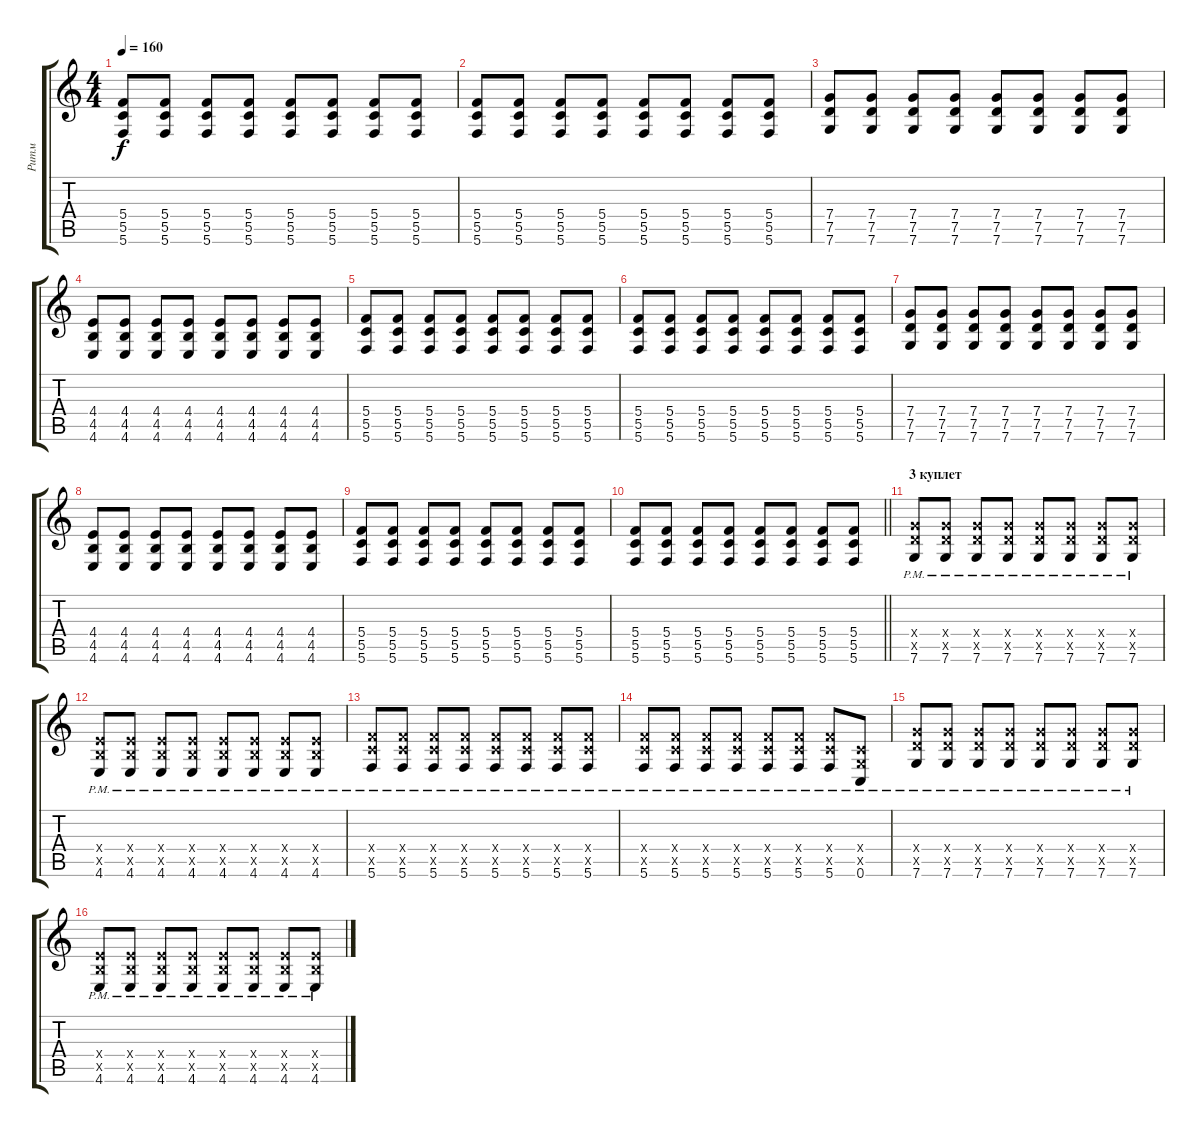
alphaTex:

\track ("Ритм" "Ритм") {instrument distortionguitar}
\staff {score tabs}
\tuning (D4 A3 F3 C3 G2 C2) {hide}
\ts (4 4)
\tempo 160
\clef g2
\ks c
(5.4 5.5 5.6).8{dy f} (5.4 5.5 5.6).8 (5.4 5.5 5.6).8 (5.4 5.5 5.6).8 (5.4 5.5 5.6).8 (5.4 5.5 5.6).8 (5.4 5.5 5.6).8 (5.4 5.5 5.6).8 |
(5.4 5.5 5.6).8 (5.4 5.5 5.6).8 (5.4 5.5 5.6).8 (5.4 5.5 5.6).8 (5.4 5.5 5.6).8 (5.4 5.5 5.6).8 (5.4 5.5 5.6).8 (5.4 5.5 5.6).8 |
(7.4 7.5 7.6).8 (7.4 7.5 7.6).8 (7.4 7.5 7.6).8 (7.4 7.5 7.6).8 (7.4 7.5 7.6).8 (7.4 7.5 7.6).8 (7.4 7.5 7.6).8 (7.4 7.5 7.6).8 |
(4.4 4.5 4.6).8 (4.4 4.5 4.6).8 (4.4 4.5 4.6).8 (4.4 4.5 4.6).8 (4.4 4.5 4.6).8 (4.4 4.5 4.6).8 (4.4 4.5 4.6).8 (4.4 4.5 4.6).8 |
(5.4 5.5 5.6).8 (5.4 5.5 5.6).8 (5.4 5.5 5.6).8 (5.4 5.5 5.6).8 (5.4 5.5 5.6).8 (5.4 5.5 5.6).8 (5.4 5.5 5.6).8 (5.4 5.5 5.6).8 |
(5.4 5.5 5.6).8 (5.4 5.5 5.6).8 (5.4 5.5 5.6).8 (5.4 5.5 5.6).8 (5.4 5.5 5.6).8 (5.4 5.5 5.6).8 (5.4 5.5 5.6).8 (5.4 5.5 5.6).8 |
(7.4 7.5 7.6).8 (7.4 7.5 7.6).8 (7.4 7.5 7.6).8 (7.4 7.5 7.6).8 (7.4 7.5 7.6).8 (7.4 7.5 7.6).8 (7.4 7.5 7.6).8 (7.4 7.5 7.6).8 |
(4.4 4.5 4.6).8 (4.4 4.5 4.6).8 (4.4 4.5 4.6).8 (4.4 4.5 4.6).8 (4.4 4.5 4.6).8 (4.4 4.5 4.6).8 (4.4 4.5 4.6).8 (4.4 4.5 4.6).8 |
(5.4 5.5 5.6).8 (5.4 5.5 5.6).8 (5.4 5.5 5.6).8 (5.4 5.5 5.6).8 (5.4 5.5 5.6).8 (5.4 5.5 5.6).8 (5.4 5.5 5.6).8 (5.4 5.5 5.6).8 |
\barLineRight lightlight
(5.4 5.5 5.6).8 (5.4 5.5 5.6).8 (5.4 5.5 5.6).8 (5.4 5.5 5.6).8 (5.4 5.5 5.6).8 (5.4 5.5 5.6).8 (5.4 5.5 5.6).8 (5.4 5.5 5.6).8 |
\section ("" "3 куплет")
(7.4{x} 7.5{x} 7.6{pm}).8 (7.4{x} 7.5{x} 7.6{pm}).8 (7.4{x} 7.5{x} 7.6{pm}).8 (7.4{x} 7.5{x} 7.6{pm}).8 (7.4{x} 7.5{x} 7.6{pm}).8 (7.4{x} 7.5{x} 7.6{pm}).8 (7.4{x} 7.5{x} 7.6{pm}).8 (7.4{x} 7.5{x} 7.6{pm}).8 |
(4.4{x} 4.5{x} 4.6{pm}).8 (4.4{x} 4.5{x} 4.6{pm}).8 (4.4{x} 4.5{x} 4.6{pm}).8 (4.4{x} 4.5{x} 4.6{pm}).8 (4.4{x} 4.5{x} 4.6{pm}).8 (4.4{x} 4.5{x} 4.6{pm}).8 (4.4{x} 4.5{x} 4.6{pm}).8 (4.4{x} 4.5{x} 4.6{pm}).8 |
(5.4{x} 5.5{x} 5.6{pm}).8 (5.4{x} 5.5{x} 5.6{pm}).8 (5.4{x} 5.5{x} 5.6{pm}).8 (5.4{x} 5.5{x} 5.6{pm}).8 (5.4{x} 5.5{x} 5.6{pm}).8 (5.4{x} 5.5{x} 5.6{pm}).8 (5.4{x} 5.5{x} 5.6{pm}).8 (5.4{x} 5.5{x} 5.6{pm}).8 |
(5.4{x} 5.5{x} 5.6{pm}).8 (5.4{x} 5.5{x} 5.6{pm}).8 (5.4{x} 5.5{x} 5.6{pm}).8 (5.4{x} 5.5{x} 5.6{pm}).8 (5.4{x} 5.5{x} 5.6{pm}).8 (5.4{x} 5.5{x} 5.6{pm}).8 (5.4{x} 5.5{x} 5.6{pm}).8 (0.4{x} 0.5{x} 0.6{pm}).8 |
(7.4{x} 7.5{x} 7.6{pm}).8 (7.4{x} 7.5{x} 7.6{pm}).8 (7.4{x} 7.5{x} 7.6{pm}).8 (7.4{x} 7.5{x} 7.6{pm}).8 (7.4{x} 7.5{x} 7.6{pm}).8 (7.4{x} 7.5{x} 7.6{pm}).8 (7.4{x} 7.5{x} 7.6{pm}).8 (7.4{x} 7.5{x} 7.6{pm}).8 |
(4.4{x} 4.5{x} 4.6{pm}).8 (4.4{x} 4.5{x} 4.6{pm}).8 (4.4{x} 4.5{x} 4.6{pm}).8 (4.4{x} 4.5{x} 4.6{pm}).8 (4.4{x} 4.5{x} 4.6{pm}).8 (4.4{x} 4.5{x} 4.6{pm}).8 (4.4{x} 4.5{x} 4.6{pm}).8 (4.4{x} 4.5{x} 4.6{pm}).8
